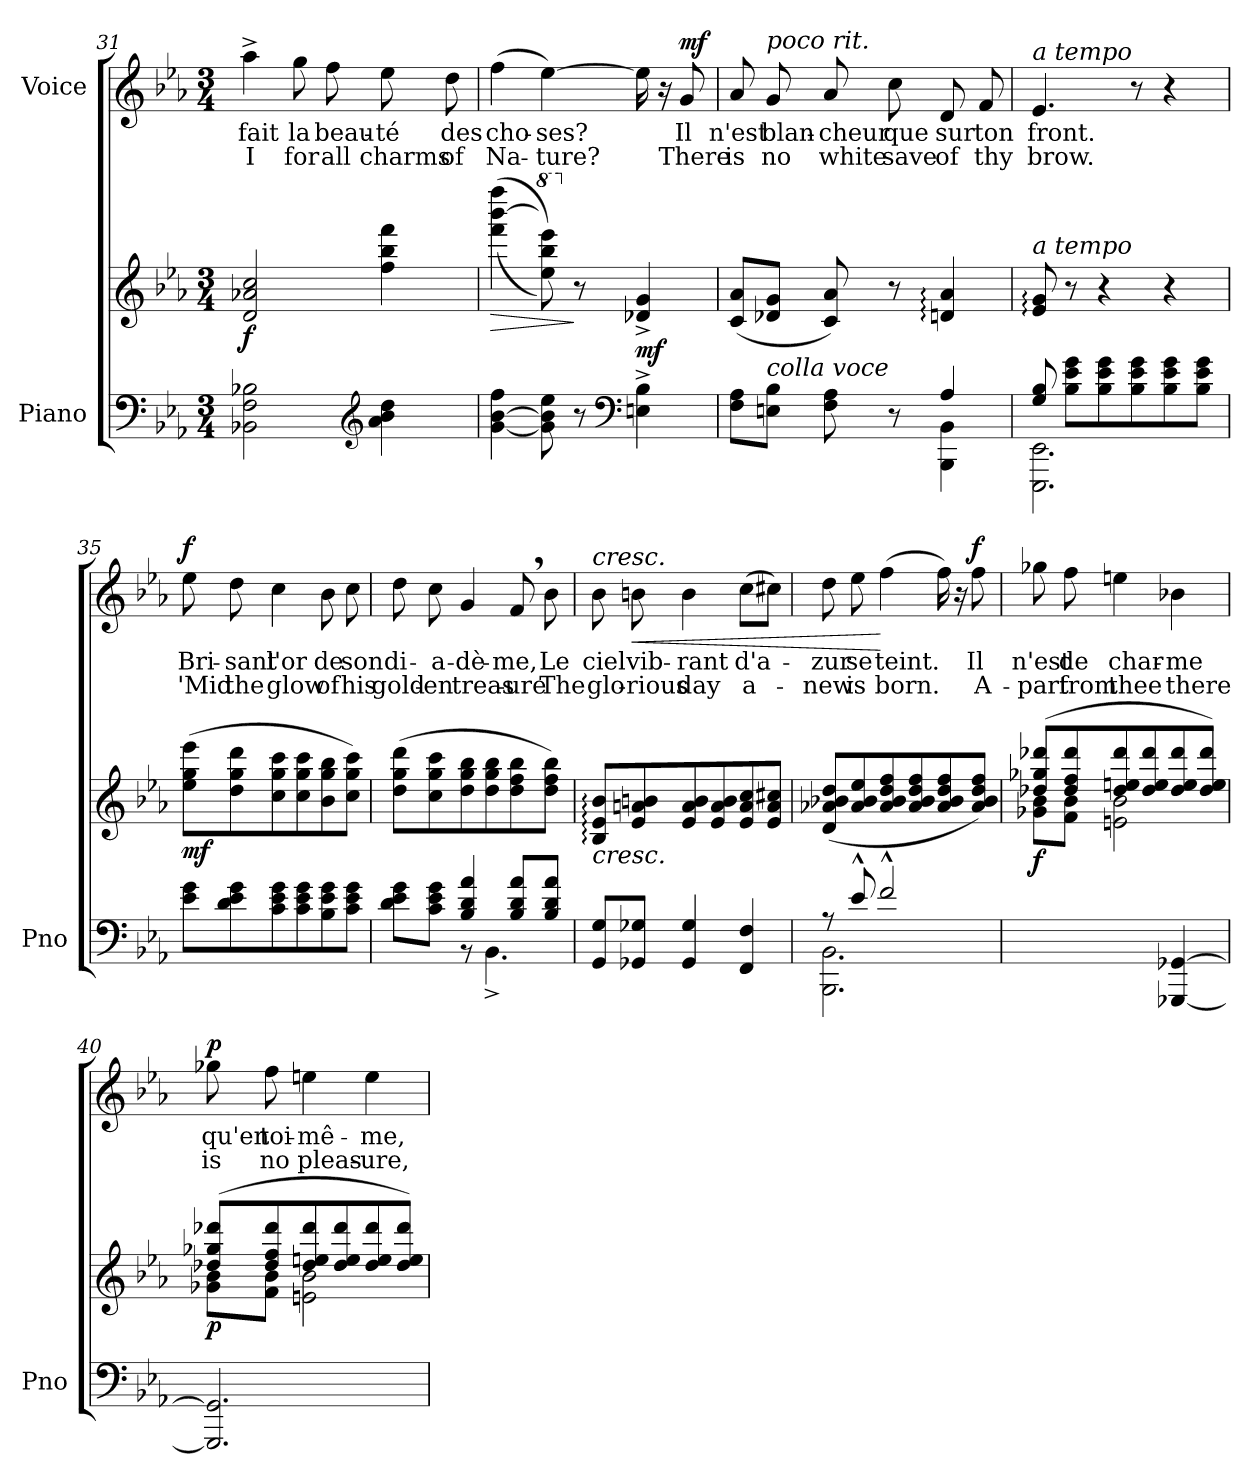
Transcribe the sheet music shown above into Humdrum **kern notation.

**kern	**kern	**dynam	**kern	**text	**text	**dynam
*part2	*part2	*part2	*part1	*part1	*part1	*part1
*staff3	*staff2	*staff2/3	*staff1	*staff1	*staff1	*staff1
*I"Piano	*	*	*I"Voice	*	*	*
*I'Pno	*	*	*	*	*	*
!!LO:PB:g=z
*clefF4	*clefG2	*	*clefG2	*	*	*
*k[b-e-a-]	*k[b-e-a-]	*	*k[b-e-a-]	*	*	*
*M3/4	*M3/4	*	*M3/4	*	*	*
=31	=31	=31	=31	=31	=31	=31
!	!	!LO:DY:b	!	!LO:LY:b	!LO:LY:b	!
2BB-X\ 2F\ 2B-X\	2d/ 2a-X/ 2cc/	f	4aa-^\	fait	I	.
!	!	!	!	!LO:LY:b	!LO:LY:b	!
.	.	.	8gg\	la	for	.
!	!	!	!	!LO:LY:b	!LO:LY:b	!
.	.	.	8ff\	beau-	all	.
*clefG2	*	*	*	*	*	*
!	!	!	!	!LO:LY:b	!LO:LY:b	!
4a-\ 4b-\ 4dd\	4ff\ 4bb-\ 4fff\	.	8ee-\	-té	charms	.
!	!	!	!	!LO:LY:b	!LO:LY:b	!
.	.	.	8dd\	des	of	.
=32	=32	=32	=32	=32	=32	=32
!	!	!LO:HP:b	!	!LO:LY:b	!LO:LY:b	!
[4g\ [4b-\ 4ff\	(>(<4fff\ [4bbb-\ 4ffff\	>	(>4ff\	cho-	Na-	.
*	*8va	*	*	*	*	*
!	!	!	!	!LO:LY:b	!LO:LY:b	!
8g\] 8b-\] 8ee-\	8eee-\ 8bbb-\] 8eeee-\))	.	[4ee-\)	-ses?	-ture?	.
*	*X8va	*	*	*	*	*
8r	8r	]	.	.	.	.
*clefF4	*	*	*	*	*	*
!	!	!LO:DY:b	!	!	!	!
4En\^ 4B-\^	4d-X/^ 4g/^	mf	16ee-\]	.	.	.
.	.	.	16r	.	.	.
*	*	*	*MM75	*	*	*
!	!	!	!	!LO:LY:b	!LO:LY:b	!LO:DY:a
.	.	.	8g/	Il	There	mf
=33	=33	=33	=33	=33	=33	=33
*	*	*	*MM70	*	*	*
*^	*	*	*	*	*	*
!	!	!	!	!	!LO:LY:b	!LO:LY:b	!
2rFyy	8F\ 8A-\L	(>8c/ 8a-/L	.	8a-/	n'est	is	.
!	!	!	!	!LO:TX:a:i:t=poco rit.	!	!	!
!	!LO:TX:a:i:t=colla voce	!	!	!	!	!	!
!	!	!	!	!	!LO:LY:b	!LO:LY:b	!
.	8En\ 8B-\J	8d-X/ 8g/J	.	8g/	blan-	no	.
*	*	*	*	*MM65	*	*	*
!	!	!	!	!	!LO:LY:b	!LO:LY:b	!
.	8F\ 8A-\	8c/ 8a-/)	.	8a-/	-cheur	white	.
!	!	!	!	!	!LO:LY:b	!LO:LY:b	!
.	8r	8r	.	8cc\	que	save	.
!	!	!	!	!	!LO:LY:b	!LO:LY:b	!
4A-/	4BBB-\ 4BB-\	4dn/: 4a-/:	.	8d/	sur	of	.
!	!	!	!	!	!LO:LY:b	!LO:LY:b	!
.	.	.	.	8f/	ton	thy	.
=34	=34	=34	=34	=34	=34	=34	=34
!	!	!	!	!LO:TX:a:i:t=a tempo	!	!	!
!	!	!LO:TX:a:i:t=a tempo	!	!	!	!	!
!	!	!	!	!	!LO:LY:b	!LO:LY:b	!
8G/ 8B-/	2.EEE-\ 2.EE-\	8e-/: 8g/:	.	4.e-/	front.	brow.	.
8B-\ 8e-\ 8g\L	.	8r	.	.	.	.	.
8B-\ 8e-\ 8g\	.	4r	.	.	.	.	.
8B-\ 8e-\ 8g\	.	.	.	8r	.	.	.
8B-\ 8e-\ 8g\	.	4r	.	4r	.	.	.
8B-\ 8e-\ 8g\J	.	.	.	.	.	.	.
*v	*v	*	*	*	*	*	*
!!LO:LB:g=z
=35	=35	=35	=35	=35	=35	=35
!	!	!LO:DY:b	!	!LO:LY:b	!LO:LY:b	!LO:DY:a
8e-\ 8g\L	(>8ee-\ 8gg\ 8eee-\L	mf	8ee-\	Bri-	'Mid	f
!	!	!	!	!LO:LY:b	!LO:LY:b	!
8d\ 8e-\ 8g\	8dd\ 8gg\ 8ddd\	.	8dd\	-sant	the	.
!	!	!	!	!LO:LY:b	!LO:LY:b	!
8c\ 8e-\ 8g\	8cc\ 8gg\ 8ccc\	.	4cc\	l'or	glow	.
8c\ 8e-\ 8g\	8cc\ 8gg\ 8ccc\	.	.	.	.	.
!	!	!	!	!LO:LY:b	!LO:LY:b	!
8B-\ 8e-\ 8g\	8b-\ 8gg\ 8bb-\	.	8b-\	de	of	.
!	!	!	!	!LO:LY:b	!LO:LY:b	!
8c\ 8e-\ 8g\J	8cc\ 8gg\ 8ccc\J)	.	8cc\	son	his	.
=36	=36	=36	=36	=36	=36	=36
*^	*	*	*	*	*	*
!	!	!	!	!	!LO:LY:b	!LO:LY:b	!
4rAAAyy	(>8d\ 8e-\ 8g\L	(>8dd\ 8gg\ 8ddd\L	.	8dd\	di-	gold-	.
!	!	!	!	!	!LO:LY:b	!LO:LY:b	!
.	8c\ 8e-\ 8g\J	8cc\ 8gg\ 8ccc\	.	8cc\	-a-	-en	.
!	!	!	!	!	!LO:LY:b	!LO:LY:b	!
4B-/ 4d/ 4a-/	8r	8dd\ 8gg\ 8bb-\	.	4g/	-dè-	treas-	.
.	4.BB-^\	8dd\ 8gg\ 8bb-\	.	.	.	.	.
!	!	!	!	!	!LO:LY:b	!LO:LY:b	!
8B-/ 8d/ 8a-/L	.	8dd\ 8ff\ 8bb-\	.	8f,/	-me,	-ure	.
!	!	!	!	!	!LO:LY:b	!LO:LY:b	!
8B-/ 8d/ 8a-/J	.	8dd\ 8ff\ 8bb-\J)	.	8b-\	Le	The	.
*v	*v	*	*	*	*	*	*
=37	=37	=37	=37	=37	=37	=37
!	!	!	!LO:TX:a:i:t=cresc.	!	!	!
!	!LO:TX:b:i:t=cresc.	!	!	!	!	!
!	!	!	!	!LO:LY:b	!LO:LY:b	!
8GG/ 8G/L	8B-/: 8e-/: 8b-/:L	.	8b-\	ciel	glo-	.
!	!	!	!	!LO:LY:b	!LO:LY:b	!LO:HP:b
8GG-X/ 8G-X/J	8e-/ 8an/ 8bn/	.	8bn\	vib-	-rious	<
!	!	!	!	!LO:LY:b	!LO:LY:b	!
4GG-/ 4G-/	8e-/ 8a/ 8b/	.	4b\	-rant	day	.
.	8e-/ 8a/ 8b/	.	.	.	.	.
!	!	!	!	!LO:LY:b	!LO:LY:b	!
4FF/ 4F/	8e-/ 8a/ 8cc/	.	(>8cc\L	d'a-	a-	.
.	8e-/ 8a/ 8cc#X/J)	.	8cc#X\J)	.	.	.
!!LO:LB:g=z
=38	=38	=38	=38	=38	=38	=38
*^	*	*	*	*	*	*
!	!	!	!	!	!LO:LY:b	!LO:LY:b	!
8rA	2.BBB-\ 2.BB-\	(>8d/ 8a-X/ 8b-X/ 8dd/L	.	8dd\	-zur	-new	.
!	!	!	!	!	!LO:LY:b	!LO:LY:b	!
8e-^^/	.	8a-/ 8b-/ 8ee-/	.	8ee-\	se	is	.
!	!	!	!	!	!LO:LY:b	!LO:LY:b	!
2f^^/	.	8a-/ 8b-/ 8dd/ 8ff/	.	(>4ff\	teint.	born.	[
.	.	8a-/ 8b-/ 8dd/ 8ff/	.	.	.	.	.
.	.	8a-/ 8b-/ 8dd/ 8ff/	.	16ff\)	.	.	.
.	.	.	.	16r	.	.	.
!	!	!	!	!	!LO:LY:b	!LO:LY:b	!LO:DY:a
.	.	8a-/ 8b-/ 8dd/ 8ff/J)	.	8ff\	Il	A-	f
*v	*v	*	*	*	*	*	*
=39	=39	=39	=39	=39	=39	=39
*	*^	*	*	*	*	*
!	!	!	!LO:DY:b	!	!LO:LY:b	!LO:LY:b	!
2ryy	(>8dd-X/ 8gg-X/ 8ddd-X/L	8g-X\ 8b-\L	f	8gg-X\	n'est	-part	.
!	!	!	!	!	!LO:LY:b	!LO:LY:b	!
.	8dd-/ 8ff/ 8ddd-/	8f\ 8b-\J	.	8ff\	de	from	.
!	!	!	!	!	!LO:LY:b	!LO:LY:b	!
.	8dd-/ 8een/ 8ddd-/	2en\ 2b-\	.	4een\	char-	thee	.
.	8dd-/ 8ee/ 8ddd-/	.	.	.	.	.	.
!	!	!	!	!	!LO:LY:b	!LO:LY:b	!
[4GGG-X/ [4GG-X/	8dd-/ 8ee/ 8ddd-/	.	.	4b-X\	-me	there	.
.	8dd-/ 8ee/ 8ddd-/J)	.	.	.	.	.	.
=40	=40	=40	=40	=40	=40	=40	=40
!	!	!	!LO:DY:b	!	!LO:LY:b	!LO:LY:b	!LO:DY:a
2.GGG-/] 2.GG-/]	(>8dd-X/ 8gg-X/ 8ddd-X/L	8g-X\ 8b-\L	p	8gg-X\	qu'en	is	p
!	!	!	!	!	!LO:LY:b	!LO:LY:b	!
.	8dd-/ 8ff/ 8ddd-/	8f\ 8b-\J	.	8ff\	toi-	no	.
!	!	!	!	!	!LO:LY:b	!LO:LY:b	!
.	8dd-/ 8een/ 8ddd-/	2en\ 2b-\	.	4een\	-mê-	pleas-	.
.	8dd-/ 8ee/ 8ddd-/	.	.	.	.	.	.
!	!	!	!	!	!LO:LY:b	!LO:LY:b	!
.	8dd-/ 8ee/ 8ddd-/	.	.	4ee\	-me,	-ure,	.
.	8dd-/ 8ee/ 8ddd-/J)	.	.	.	.	.	.
*	*v	*v	*	*	*	*	*
=	=	=	=	=	=	=
*-	*-	*-	*-	*-	*-	*-
